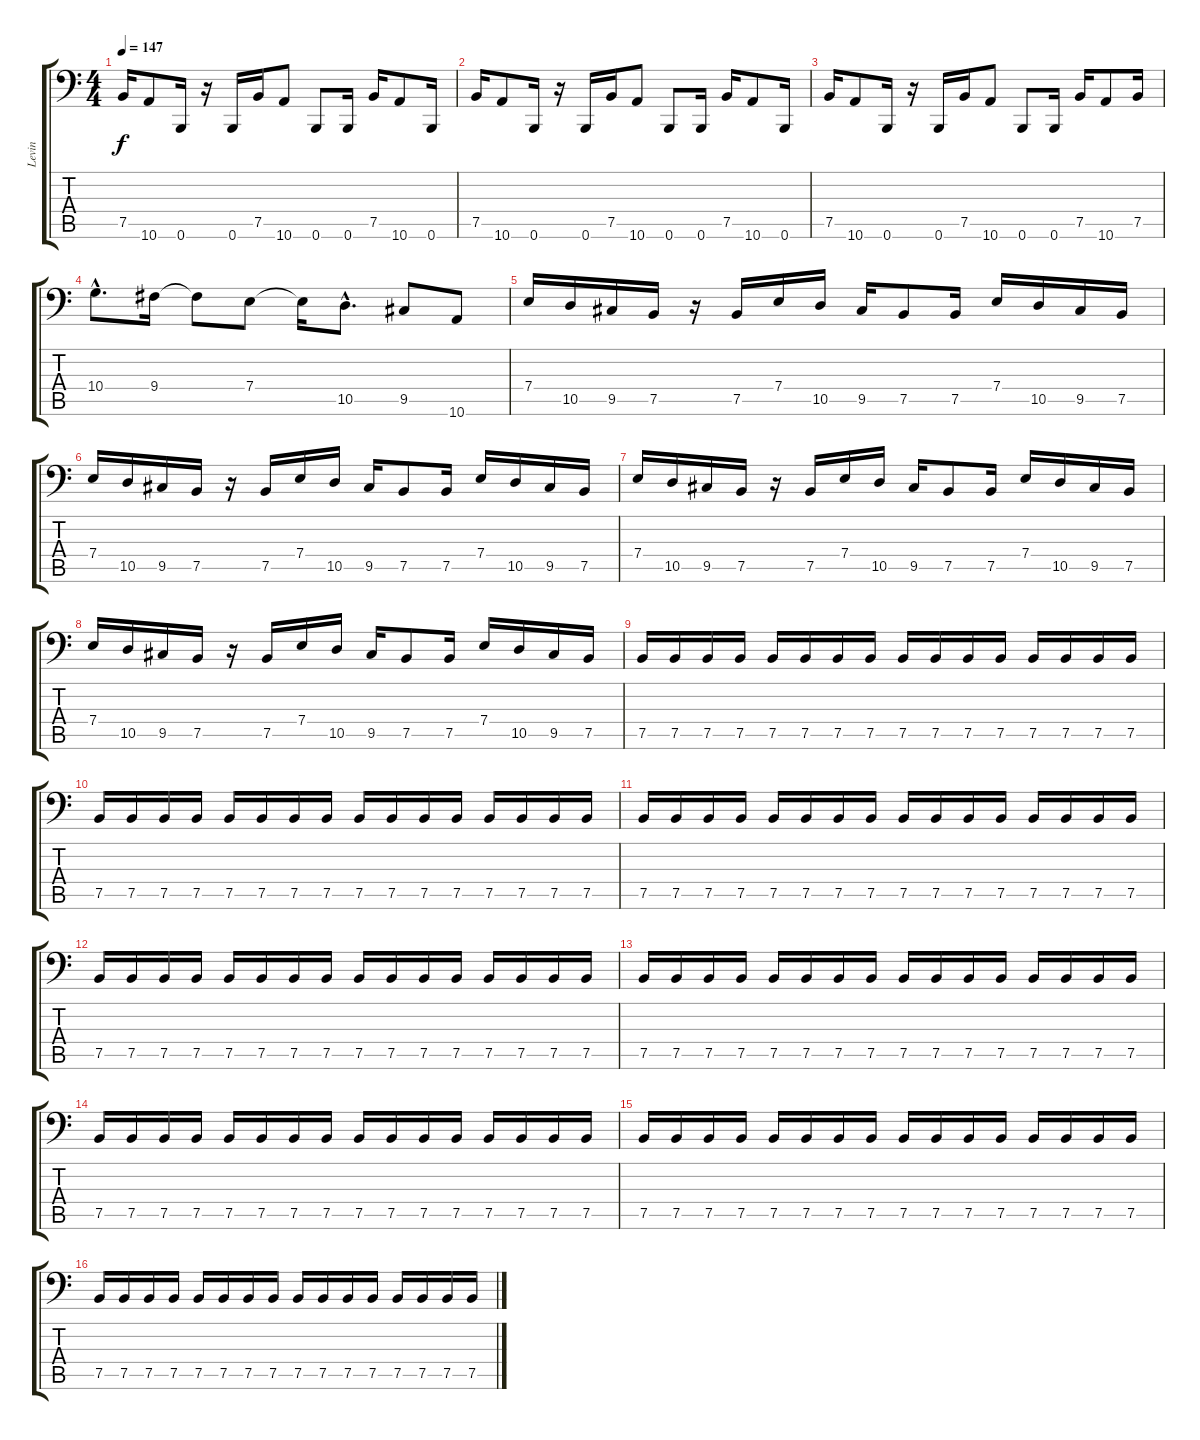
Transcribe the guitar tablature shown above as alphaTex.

\track ("Levin" "Levin") {instrument electricbassfinger}
\staff {score tabs}
\tuning (C3 G2 D2 A1 E1 B0) {hide}
\ts (4 4)
\tempo 147
\clef f4
\ks c
7.5.16{dy f} 10.6.8 0.6.16 r.16 0.6.16 7.5.16 10.6.8 0.6.8 0.6.16 7.5.16 10.6.8 0.6.16 |
7.5.16 10.6.8 0.6.16 r.16 0.6.16 7.5.16 10.6.8 0.6.8 0.6.16 7.5.16 10.6.8 0.6.16 |
7.5.16 10.6.8 0.6.16 r.16 0.6.16 7.5.16 10.6.8 0.6.8 0.6.16 7.5.16 10.6.8 7.5.16 |
10.4{hac}.8{d} 9.4.16 9.4{t}.8 7.4.8 7.4{t}.16 10.5{hac}.8{d} 9.5.8 10.6.8 |
7.4.16 10.5.16 9.5.16 7.5.16 r.16 7.5.16 7.4.16 10.5.16 9.5.16 7.5.8 7.5.16 7.4.16 10.5.16 9.5.16 7.5.16 |
7.4.16 10.5.16 9.5.16 7.5.16 r.16 7.5.16 7.4.16 10.5.16 9.5.16 7.5.8 7.5.16 7.4.16 10.5.16 9.5.16 7.5.16 |
7.4.16 10.5.16 9.5.16 7.5.16 r.16 7.5.16 7.4.16 10.5.16 9.5.16 7.5.8 7.5.16 7.4.16 10.5.16 9.5.16 7.5.16 |
7.4.16 10.5.16 9.5.16 7.5.16 r.16 7.5.16 7.4.16 10.5.16 9.5.16 7.5.8 7.5.16 7.4.16 10.5.16 9.5.16 7.5.16 |
7.5.16 7.5.16 7.5.16 7.5.16 7.5.16 7.5.16 7.5.16 7.5.16 7.5.16 7.5.16 7.5.16 7.5.16 7.5.16 7.5.16 7.5.16 7.5.16 |
7.5.16 7.5.16 7.5.16 7.5.16 7.5.16 7.5.16 7.5.16 7.5.16 7.5.16 7.5.16 7.5.16 7.5.16 7.5.16 7.5.16 7.5.16 7.5.16 |
7.5.16 7.5.16 7.5.16 7.5.16 7.5.16 7.5.16 7.5.16 7.5.16 7.5.16 7.5.16 7.5.16 7.5.16 7.5.16 7.5.16 7.5.16 7.5.16 |
7.5.16 7.5.16 7.5.16 7.5.16 7.5.16 7.5.16 7.5.16 7.5.16 7.5.16 7.5.16 7.5.16 7.5.16 7.5.16 7.5.16 7.5.16 7.5.16 |
7.5.16 7.5.16 7.5.16 7.5.16 7.5.16 7.5.16 7.5.16 7.5.16 7.5.16 7.5.16 7.5.16 7.5.16 7.5.16 7.5.16 7.5.16 7.5.16 |
7.5.16 7.5.16 7.5.16 7.5.16 7.5.16 7.5.16 7.5.16 7.5.16 7.5.16 7.5.16 7.5.16 7.5.16 7.5.16 7.5.16 7.5.16 7.5.16 |
7.5.16 7.5.16 7.5.16 7.5.16 7.5.16 7.5.16 7.5.16 7.5.16 7.5.16 7.5.16 7.5.16 7.5.16 7.5.16 7.5.16 7.5.16 7.5.16 |
7.5.16 7.5.16 7.5.16 7.5.16 7.5.16 7.5.16 7.5.16 7.5.16 7.5.16 7.5.16 7.5.16 7.5.16 7.5.16 7.5.16 7.5.16 7.5.16
